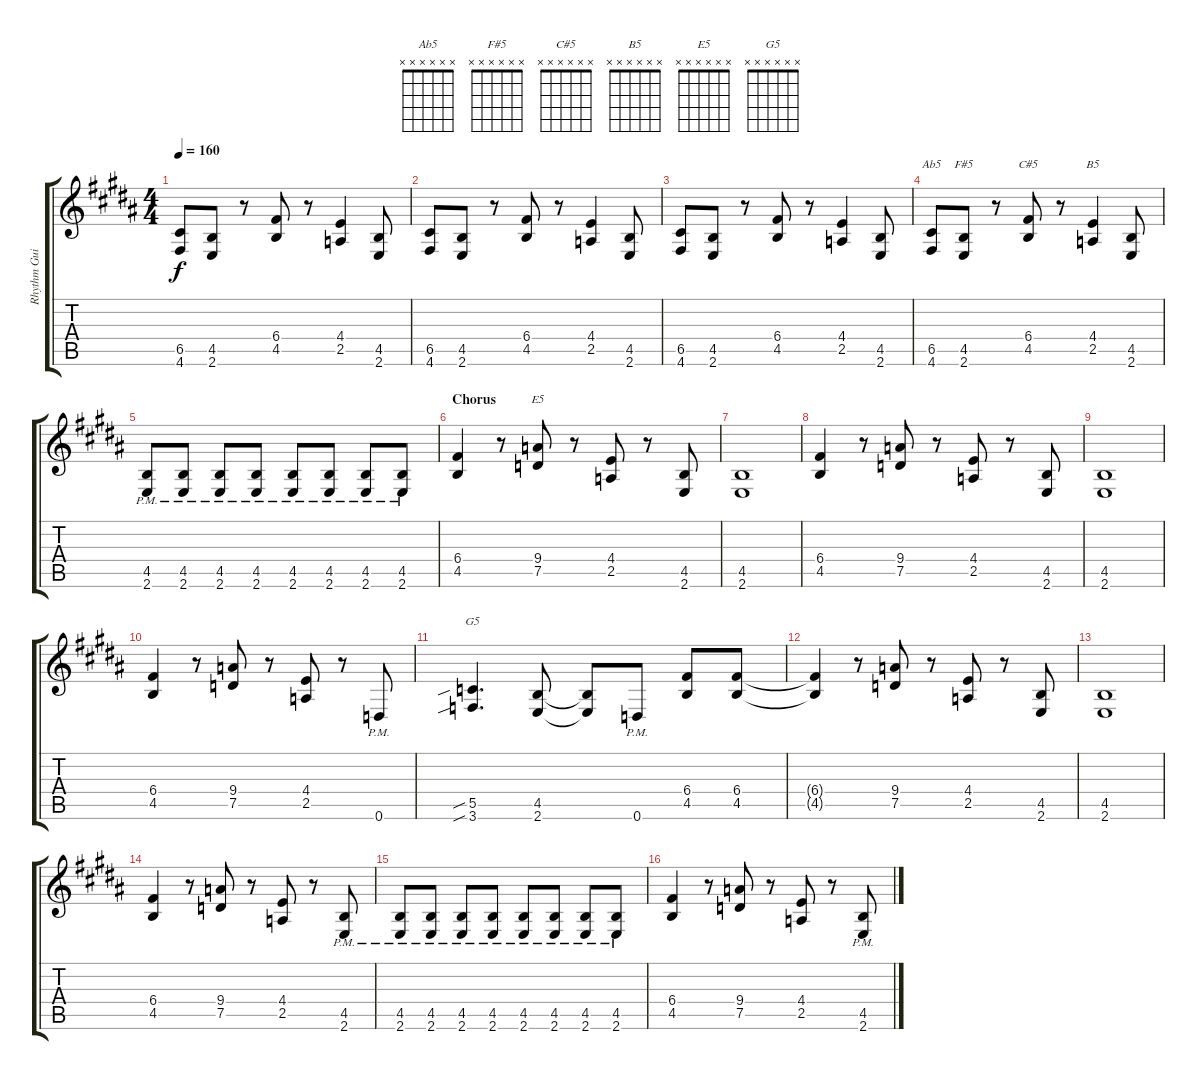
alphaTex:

\track ("Rhythm Guitar 1" "Rhythm Gui") {instrument distortionguitar}
\staff {score tabs}
\tuning (D4 A3 F3 C3 G2 D2) {hide}
\chord ("Ab5" x x x x x x)
\chord ("F#5" x x x x x x)
\chord ("C#5" x x x x x x)
\chord ("B5" x x x x x x)
\chord ("E5" x x x x x x)
\chord ("G5" x x x x x x)
\ts (4 4)
\tempo 160
\clef g2
\ks g#minor
(6.5 4.6).8{dy f} (4.5 2.6).8 r.8 (6.4 4.5).8 r.8 (4.4 2.5).4 (4.5 2.6).8 |
(6.5 4.6).8 (4.5 2.6).8 r.8 (6.4 4.5).8 r.8 (4.4 2.5).4 (4.5 2.6).8 |
(6.5 4.6).8 (4.5 2.6).8 r.8 (6.4 4.5).8 r.8 (4.4 2.5).4 (4.5 2.6).8 |
(6.5 4.6).8{ch "Ab5"} (4.5 2.6).8{ch "F#5"} r.8 (6.4 4.5).8{ch "C#5"} r.8 (4.4 2.5).4{ch "B5"} (4.5 2.6).8 |
(4.5{pm} 2.6{pm}).8 (4.5{pm} 2.6{pm}).8 (4.5{pm} 2.6{pm}).8 (4.5{pm} 2.6{pm}).8 (4.5{pm} 2.6{pm}).8 (4.5{pm} 2.6{pm}).8 (4.5{pm} 2.6{pm}).8 (4.5{pm} 2.6{pm}).8 |
\section ("" "Chorus")
(6.4 4.5).4 r.8 (9.4 7.5).8{ch "E5"} r.8 (4.4 2.5).8 r.8 (4.5 2.6).8 |
(4.5 2.6).1 |
(6.4 4.5).4 r.8 (9.4 7.5).8 r.8 (4.4 2.5).8 r.8 (4.5 2.6).8 |
(4.5 2.6).1 |
(6.4 4.5).4 r.8 (9.4 7.5).8 r.8 (4.4 2.5).8 r.8 0.6{pm}.8 |
(5.5{sib} 3.6{sib}).4{d ch "G5"} (4.5 2.6).8 (4.5{t} 2.6{t}).8 0.6{pm}.8 (6.4 4.5).8 (6.4 4.5).8 |
(6.4{t} 4.5{t}).4 r.8 (9.4 7.5).8 r.8 (4.4 2.5).8 r.8 (4.5 2.6).8 |
(4.5 2.6).1 |
(6.4 4.5).4 r.8 (9.4 7.5).8 r.8 (4.4 2.5).8 r.8 (4.5{pm} 2.6{pm}).8 |
(4.5{pm} 2.6{pm}).8 (4.5{pm} 2.6{pm}).8 (4.5{pm} 2.6{pm}).8 (4.5{pm} 2.6{pm}).8 (4.5{pm} 2.6{pm}).8 (4.5{pm} 2.6{pm}).8 (4.5{pm} 2.6{pm}).8 (4.5{pm} 2.6{pm}).8 |
(6.4 4.5).4 r.8 (9.4 7.5).8 r.8 (4.4 2.5).8 r.8 (4.5{pm} 2.6{pm}).8
